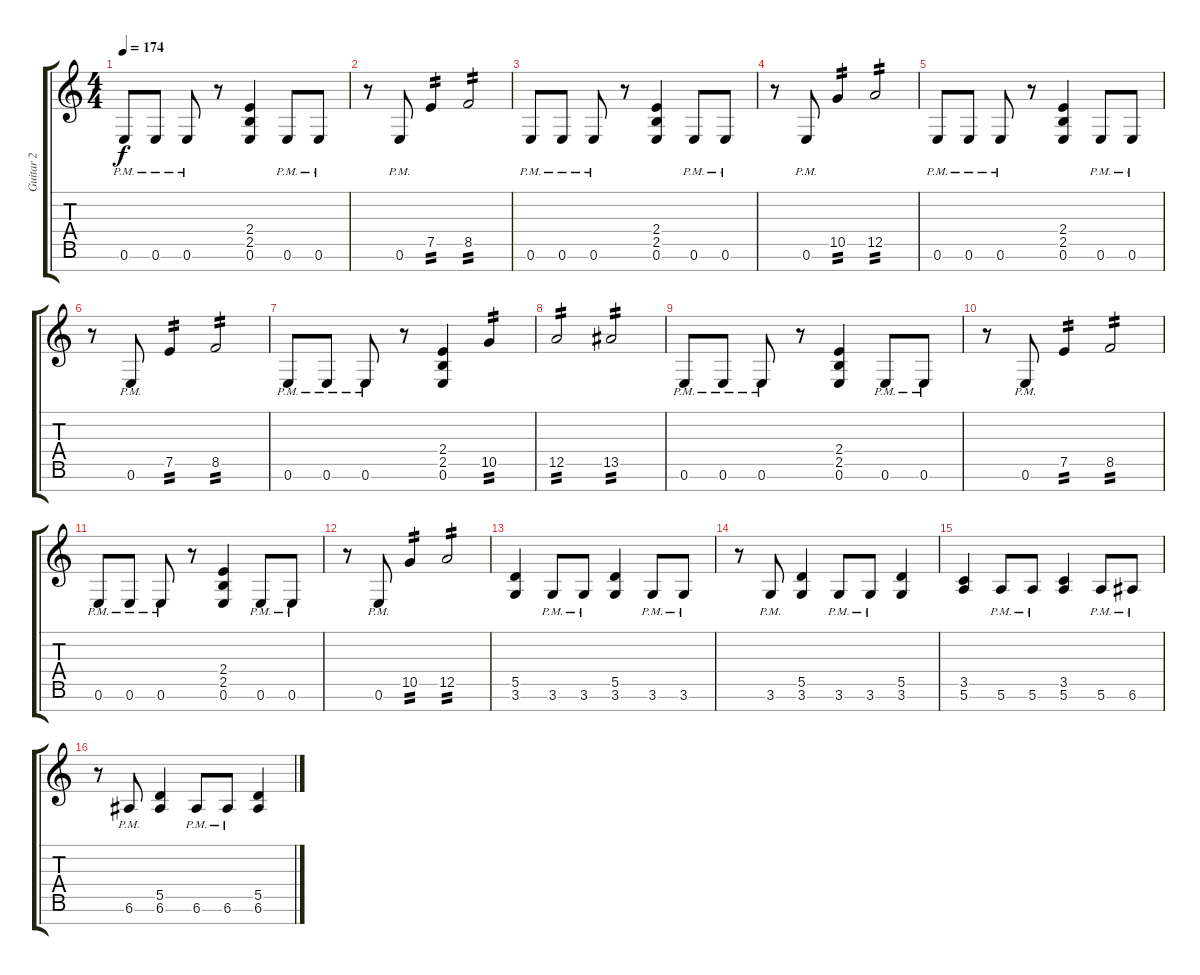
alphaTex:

\track ("Guitar 2" "Guitar 2") {instrument distortionguitar}
\staff {score tabs}
\tuning (E4 B3 G3 D3 A2 E2 B1) {hide}
\ts (4 4)
\tempo 174
\clef g2
\ks c
0.6{pm}.8{dy f} 0.6{pm}.8 0.6{pm}.8 r.8 (2.4 2.5 0.6).4 0.6{pm}.8 0.6{pm}.8 |
r.8 0.6{pm}.8 7.5.4{tp 2} 8.5.2{tp 2} |
0.6{pm}.8 0.6{pm}.8 0.6{pm}.8 r.8 (2.4 2.5 0.6).4 0.6{pm}.8 0.6{pm}.8 |
r.8 0.6{pm}.8 10.5.4{tp 2} 12.5.2{tp 2} |
0.6{pm}.8 0.6{pm}.8 0.6{pm}.8 r.8 (2.4 2.5 0.6).4 0.6{pm}.8 0.6{pm}.8 |
r.8 0.6{pm}.8 7.5.4{tp 2} 8.5.2{tp 2} |
0.6{pm}.8 0.6{pm}.8 0.6{pm}.8 r.8 (2.4 2.5 0.6).4 10.5.4{tp 2} |
12.5.2{tp 2} 13.5.2{tp 2} |
0.6{pm}.8 0.6{pm}.8 0.6{pm}.8 r.8 (2.4 2.5 0.6).4 0.6{pm}.8 0.6{pm}.8 |
r.8 0.6{pm}.8 7.5.4{tp 2} 8.5.2{tp 2} |
0.6{pm}.8 0.6{pm}.8 0.6{pm}.8 r.8 (2.4 2.5 0.6).4 0.6{pm}.8 0.6{pm}.8 |
r.8 0.6{pm}.8 10.5.4{tp 2} 12.5.2{tp 2} |
(5.5 3.6).4 3.6{pm}.8 3.6{pm}.8 (5.5 3.6).4 3.6{pm}.8 3.6{pm}.8 |
r.8 3.6{pm}.8 (5.5 3.6).4 3.6{pm}.8 3.6{pm}.8 (5.5 3.6).4 |
(3.5 5.6).4 5.6{pm}.8 5.6{pm}.8 (3.5 5.6).4 5.6{pm}.8 6.6{pm}.8 |
r.8 6.6{pm}.8 (5.5 6.6).4 6.6{pm}.8 6.6{pm}.8 (5.5 6.6).4
